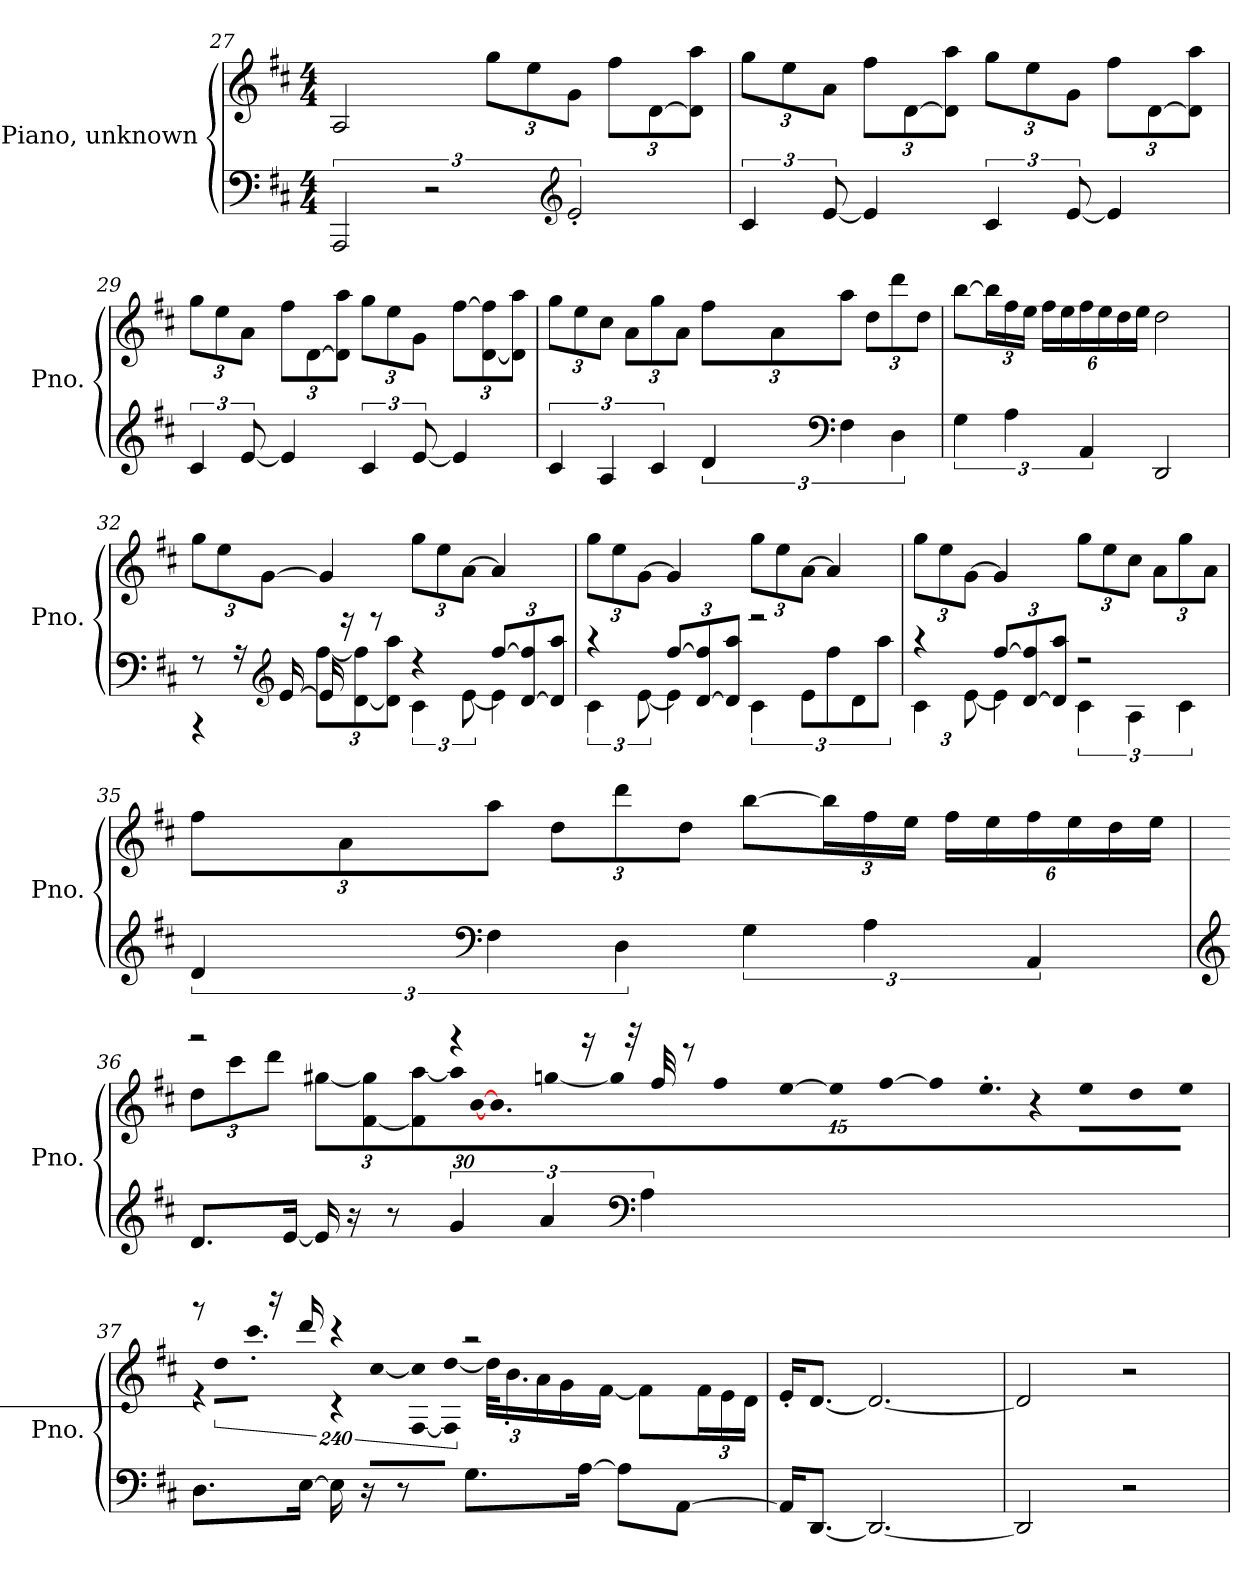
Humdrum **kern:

**kern	**kern
*part1	*part1
*staff2	*staff1
*I"Piano, unknown	*
*I'Pno.	*
*clefF4	*clefG2
*k[f#c#]	*k[f#c#]
*M4/4	*M4/4
=27	=27
3AAA/	2A/
3r	.
*	*Xbrackettup
.	12gg\L
.	12ee\
*clefG2	*
3e'/	12g\J
.	12ff#\L
.	[12d\
.	12d\] 12aa\J
!!LO:LB:g=z
=28	=28
6c#/	12gg\L
.	12ee\
[12e/	12a\J
4e/]	12ff#\L
.	[12d\
.	12d\] 12aa\J
6c#/	12gg\L
.	12ee\
[12e/	12g\J
4e/]	12ff#\L
.	[12d\
.	12d\] 12aa\J
=29	=29
6c#/	12gg\L
.	12ee\
[12e/	12a\J
4e/]	12ff#\L
.	[12d\
.	12d\] 12aa\J
6c#/	12gg\L
.	12ee\
[12e/	12g\J
4e/]	[12ff#\L
.	[12d\ 12ff#\]
.	12d\] 12aa\J
=30	=30
6c#/	12gg\L
.	12ee\
6A/	12cc#\J
.	12a\L
6c#/	12gg\
.	12a\J
6d/	12ff#\L
.	12a\
*clefF4	*
6F#\	12aa\J
.	12dd\L
6D\	12ddd\
.	12dd\J
!!LO:PB:g=z
=31	=31
6G\	[8bb\L
.	24bb\L]
6A\	24ff#\
.	24ee\JJ
.	24ff#\LL
.	24ee\
6AA/	24ff#\
.	24ee\
.	24dd\
.	24ee\JJ
2DD/	2dd\
=32	=32
*^	*
8r	4r	12gg\L
.	.	12ee\
16r	.	.
.	.	[12g\J
*clefG2	*	*
[16e/	.	.
*	*Xbrackettup	*
16e/]	[12ff#\L	4g/]
16r	.	.
.	[12d\ 12ff#\]	.
8r	.	.
.	12d\] 12aa\J	.
*	*brackettup	*
4r	6c#\	12gg\L
.	.	12ee\
.	[12e\	[12a\J
*Xbrackettup	*	*
[12ff#/L	4e\]	4a/]
[12d/ 12ff#/]	.	.
12d/] 12aa/J	.	.
!!LO:LB:g=z
=33	=33	=33
*	*brackettup	*
4r	6c#\	12gg\L
.	.	12ee\
.	[12e\	[12g\J
*Xbrackettup	*	*
[12ff#/L	4e\]	4g/]
[12d/ 12ff#/]	.	.
12d/] 12aa/J	.	.
*	*brackettup	*
2r	6c#\	12gg\L
.	.	12ee\
.	12e\L	[12a\J
.	12ff#\	4a/]
.	12d\	.
.	12aa\J	.
=34	=34	=34
4r	6c#\	12gg\L
.	.	12ee\
.	[12e\	[12g\J
*Xbrackettup	*	*
[12ff#/L	4e\]	4g/]
[12d/ 12ff#/]	.	.
12d/] 12aa/J	.	.
*	*brackettup	*
2r	6c#\	12gg\L
.	.	12ee\
.	6A\	12cc#\J
.	.	12a\L
.	6c#\	12gg\
.	.	12a\J
*v	*v	*
=35	=35
6d/	12ff#\L
.	12a\
*clefF4	*
6F#\	12aa\J
.	12dd\L
6D\	12ddd\
.	12dd\J
6G\	[8bb\L
.	24bb\L]
6A\	24ff#\
.	24ee\JJ
.	24ff#\LL
.	24ee\
6AA/	24ff#\
.	24ee\
.	24dd\
.	24ee\JJ
!!LO:LB:g=z
=36	=36
*clefG2	*
*	*^
8.d/L	2r	12dd\L
.	.	12ccc#\
.	.	12ddd\J
[16e/Jk	.	.
16e/]	.	[12gg#X\L
16r	.	.
.	.	[12f#\ 12gg#\]
8r	.	.
.	.	12f#\] [12aa\
!	!	!LO:N:vis=64
6g/	4r	960%17aa\LLL]
!	!	!LO:N:vis=64
.	.	[960%17b\J
.	.	1920ryy
!	!	!LO:N:vis=32.
.	.	1920%103b\]
!	!	!LO:N:vis=64
.	.	[960%17ggn\JK
!	!	!LO:N:vis=16
.	.	1920%137gg\]
6a/	.	.
!	!	!LO:N:vis=32
.	.	640%23ff#\L
!	!	!LO:N:vis=32
.	.	[640%23ee\
.	16r	.
*	*	*brackettup
!	!	!LO:N:vis=64
.	.	960%17ee\L]
!	!	!LO:N:vis=64
.	.	[960%17ff#\
!	!	!LO:N:vis=64
.	.	960%17ff#\J]
!	!	!LO:N:vis=32.
.	.	1920%103ee'\JJJ
.	32r	.
*clefF4	*	*
6A\	.	.
.	32ff#/	.
!	!	!LO:N:vis=32
.	.	640%23r
.	8r	.
!	!	!LO:N:vis=32
.	.	640%23ee\LLL
!	!	!LO:N:vis=32
.	.	640%23dd\
!	!	!LO:N:vis=32
.	.	640%23ee\JJJ
960ryy	960ryy	.
!!LO:LB:g=z	!!
=37	=37	=37
!	!	!LO:N:vis=32
8.D\L	8r	640%23r
!	!	!LO:N:vis=16
.	.	1920%137dd\LL
!	!	!LO:N:vis=16.
.	.	960%103ccc#'\JJ
.	16r	.
[16E\Jk	16ddd/	.
!	!	!LO:N:vis=16
.	.	1920%137r
16E\]	4r	.
!	!	!LO:N:vis=16
.	.	[1920%137cc#\LL
16r	.	.
!	!	!LO:N:vis=16
.	.	[1920%137F#\ 1920%137cc#\]
8r	.	.
!	!	!LO:N:vis=16
.	.	1920%137F#\] [1920%137dd\JJ
*	*	*Xbrackettup
8.G\L	2r	48dd\KLL]
.	.	24.b'\
.	.	24a\
.	.	16g\
[16A\Jk	.	[16f#\JJ
8A\L]	.	8f#\L]
[8AA\J	.	24f#\L
.	.	24e\
.	.	24d\JJ
*	*v	*v
=38	=38
16AA/KL]	16e'/KL
[8.DD/J	[8.d/J
2.DD/_	2.d/_
=39	=39
2DD/]	2d/]
2r	2r
=	=
*-	*-
